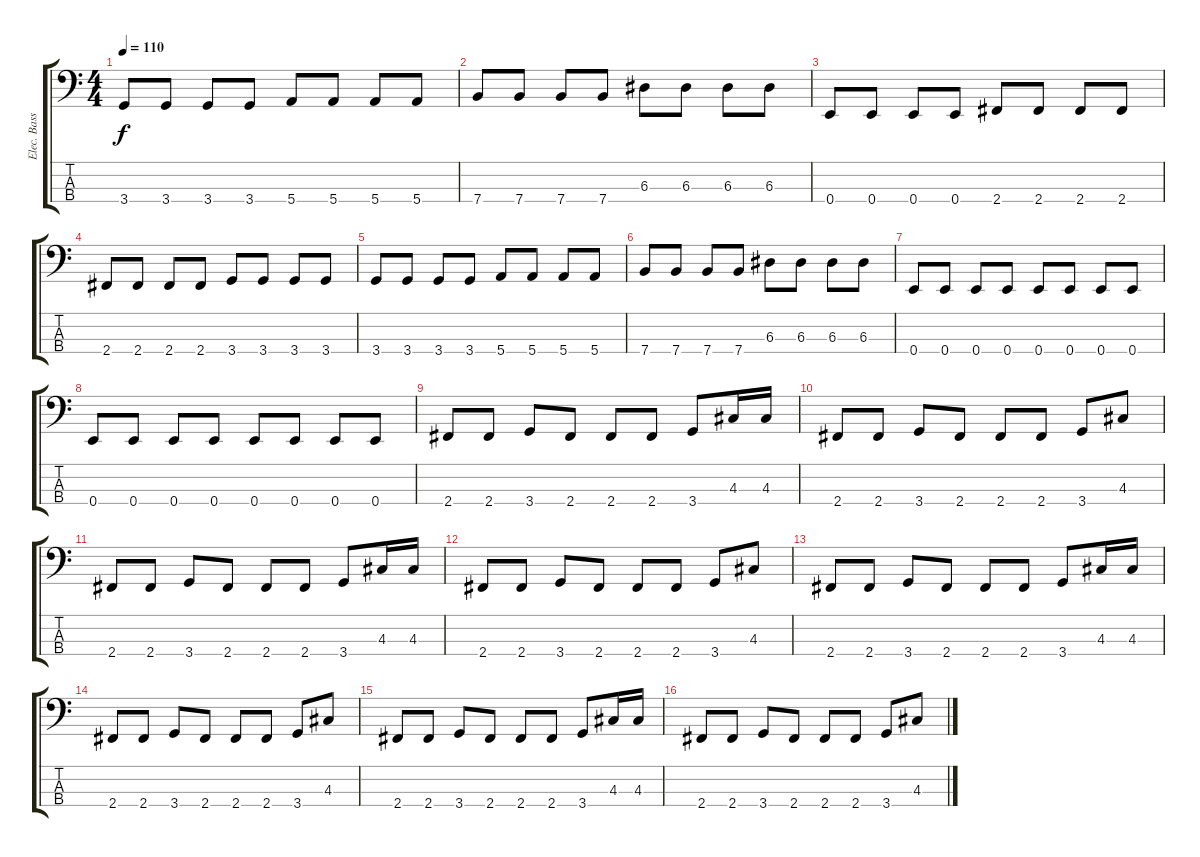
\track ("Elec. Bass" "Elec. Bass") {instrument electricbasspick}
\staff {score tabs}
\tuning (G2 D2 A1 E1) {hide}
\ts (4 4)
\tempo 110
\clef f4
\ks c
3.4.8{dy f} 3.4.8 3.4.8 3.4.8 5.4.8 5.4.8 5.4.8 5.4.8 |
7.4.8 7.4.8 7.4.8 7.4.8 6.3.8 6.3.8 6.3.8 6.3.8 |
0.4.8 0.4.8 0.4.8 0.4.8 2.4.8 2.4.8 2.4.8 2.4.8 |
2.4.8 2.4.8 2.4.8 2.4.8 3.4.8 3.4.8 3.4.8 3.4.8 |
3.4.8 3.4.8 3.4.8 3.4.8 5.4.8 5.4.8 5.4.8 5.4.8 |
7.4.8 7.4.8 7.4.8 7.4.8 6.3.8 6.3.8 6.3.8 6.3.8 |
0.4.8 0.4.8 0.4.8 0.4.8 0.4.8 0.4.8 0.4.8 0.4.8 |
0.4.8 0.4.8 0.4.8 0.4.8 0.4.8 0.4.8 0.4.8 0.4.8 |
2.4.8 2.4.8 3.4.8 2.4.8 2.4.8 2.4.8 3.4.8 4.3.16 4.3.16 |
2.4.8 2.4.8 3.4.8 2.4.8 2.4.8 2.4.8 3.4.8 4.3.8 |
2.4.8 2.4.8 3.4.8 2.4.8 2.4.8 2.4.8 3.4.8 4.3.16 4.3.16 |
2.4.8 2.4.8 3.4.8 2.4.8 2.4.8 2.4.8 3.4.8 4.3.8 |
2.4.8 2.4.8 3.4.8 2.4.8 2.4.8 2.4.8 3.4.8 4.3.16 4.3.16 |
2.4.8 2.4.8 3.4.8 2.4.8 2.4.8 2.4.8 3.4.8 4.3.8 |
2.4.8 2.4.8 3.4.8 2.4.8 2.4.8 2.4.8 3.4.8 4.3.16 4.3.16 |
2.4.8 2.4.8 3.4.8 2.4.8 2.4.8 2.4.8 3.4.8 4.3.8
